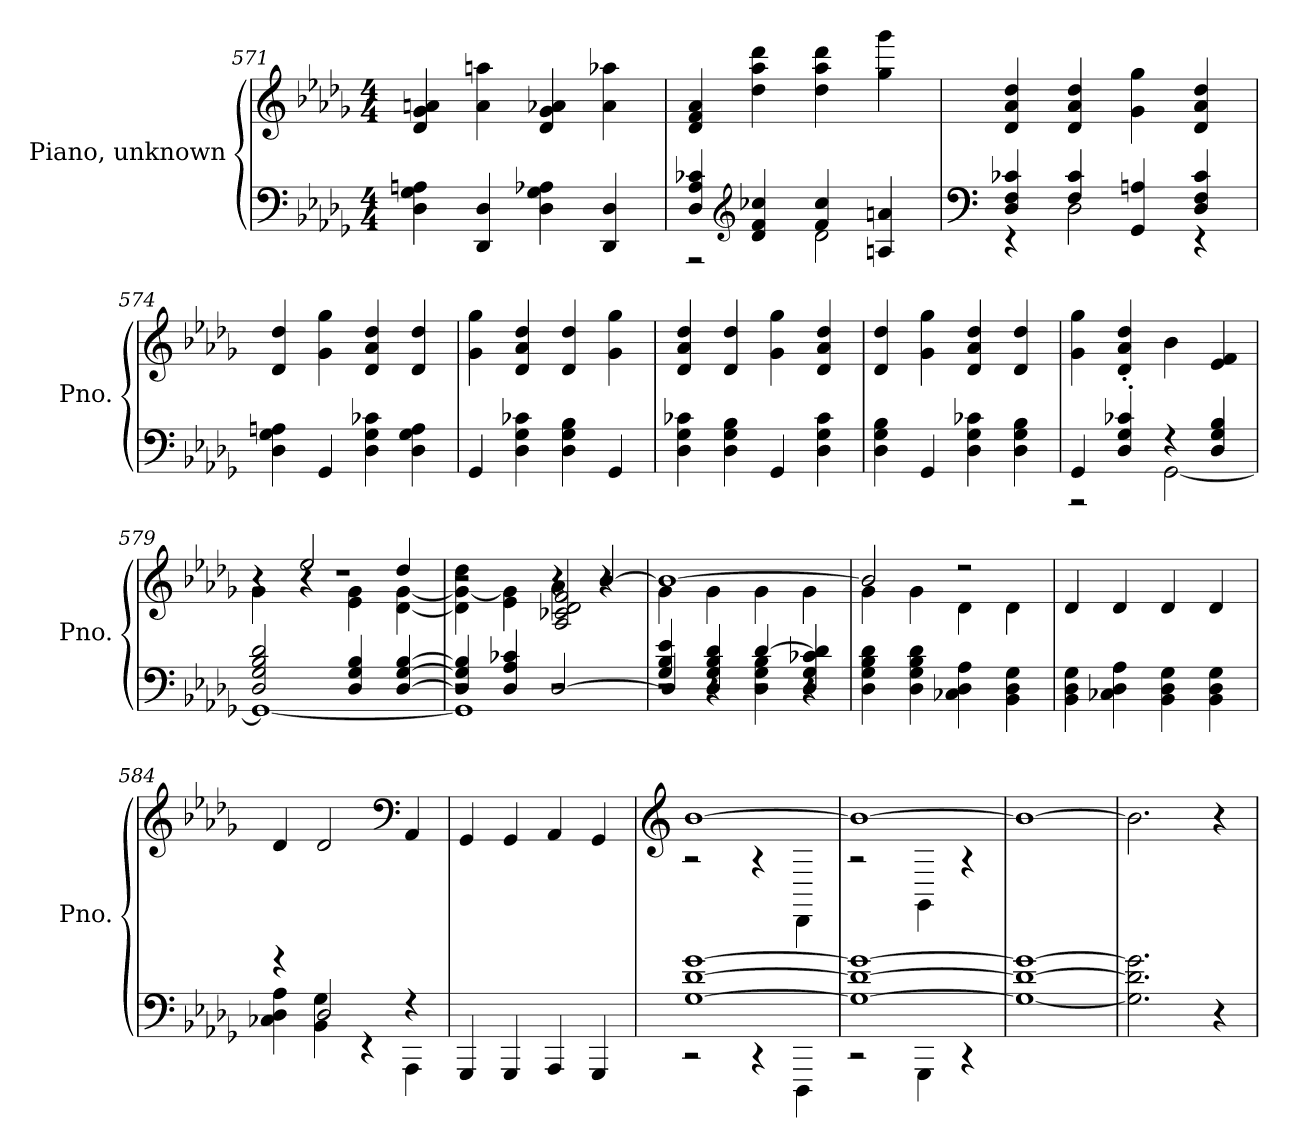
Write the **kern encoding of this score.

**kern	**kern
*part1	*part1
*staff2	*staff1
*I"Piano, unknown	*
*I'Pno.	*
*clefF4	*clefG2
*k[b-e-a-d-g-]	*k[b-e-a-d-g-]
*M4/4	*M4/4
=571	=571
4D-\ 4G-\ 4An\	4d-/ 4g-/ 4an/
4DD-/ 4D-/	4a\ 4aan\
4D-\ 4G-\ 4A-X\	4d-/ 4g-/ 4a-X/
4DD-/ 4D-/	4a-\ 4aa-X\
=572	=572
*^	*
4D-/ 4A-/ 4c-X/	2r	4d-/ 4f/ 4a-/
*clefG2	*	*
4d-/ 4f/ 4cc-X/	.	4dd-\ 4aa-\ 4ddd-\
4f/ 4cc-/	2d-\	4dd-\ 4aa-\ 4ddd-\
4An/ 4an/	.	4gg-\ 4ggg-\
!!LO:LB:g=z
=573	=573	=573
*clefF4	*	*
4D-/ 4F/ 4c-X/	4r	4d-/ 4a-/ 4dd-/
4F/ 4c-/	2D-\	4d-/ 4a-/ 4dd-/
4GG-/ 4An/	.	4g-\ 4gg-\
4D-/ 4F/ 4c-/	4r	4d-/ 4a-/ 4dd-/
*v	*v	*
=574	=574
4D-\ 4G-\ 4An\	4d-/ 4dd-/
4GG-/	4g-\ 4gg-\
4D-\ 4G-\ 4c-X\	4d-/ 4a-/ 4dd-/
4D-\ 4G-\ 4A\	4d-/ 4dd-/
=575	=575
4GG-/	4g-\ 4gg-\
4D-\ 4G-\ 4c-X\	4d-/ 4a-/ 4dd-/
4D-\ 4G-\ 4B-\	4d-/ 4dd-/
4GG-/	4g-\ 4gg-\
=576	=576
4D-\ 4G-\ 4c-X\	4d-/ 4a-/ 4dd-/
4D-\ 4G-\ 4B-\	4d-/ 4dd-/
4GG-/	4g-\ 4gg-\
4D-\ 4G-\ 4c-\	4d-/ 4a-/ 4dd-/
=577	=577
4D-\ 4G-\ 4B-\	4d-/ 4dd-/
4GG-/	4g-\ 4gg-\
4D-\ 4G-\ 4c-X\	4d-/ 4a-/ 4dd-/
4D-\ 4G-\ 4B-\	4d-/ 4dd-/
=578	=578
*^	*
4GG-/	2r	4g-\ 4gg-\
4D-/' 4G-/' 4c-X/'	.	4d-/' 4a-/' 4dd-/'
4r	[2GG-\	4b-\
4D-/ 4G-/ 4B-/	.	4e-/ 4f/
=579	=579	=579
*	*	*^
*	*	*	*^
2D-/ 2G-/ 2B-/ 2d-/	1GG-_	1r	4g-\	4r
.	.	.	4r	2ee-/
4D-/ 4G-/ 4B-/	.	.	4e-\ 4g-\	.
[4D-/ [4G-/ [4B-/	.	.	[4d-\ [4g-\	4dd-/
!!LO:LB:g=z	!!	!!
=580	=580	=580	=580	=580
*	*^	*	*	*
4D-/] 4G-/] 4B-/]	1GG-]	2r	2r	4d-\] 4g-\_ 4dd-\	2r
4D-/ 4A-/ 4c-X/	.	.	.	4e-\ 4g-\]	.
2r	.	[2D-/	4r	4a-\	2A-/ 2c-X/ 2d-/ 2f/
.	.	.	[4b-/	4r	.
*	*	*	*	*v	*v
=581	=581	=581	=581	=581
4G-/ 4B-/ 4e-/	2r	4D-/]	1b-_	4g-\
4D-/ 4G-/ 4B-/ 4d-/	.	4r	.	4g-\
[4d-/	4D-\ 4G-\ 4B-\	2r	.	4g-\
4D-/ 4G-/ 4c-X/ 4d-/]	4r	.	.	4g-\
*v	*v	*v	*	*
=582	=582	=582
4D-\ 4G-\ 4B-\ 4d-\	2b-/]	4g-\
4D-\ 4G-\ 4B-\ 4d-\	.	4g-\
4C-X\ 4D-\ 4A-\	2r	4d-\
4BB-\ 4D-\ 4G-\	.	4d-\
*	*v	*v
=583	=583
4BB-\ 4D-\ 4G-\	4d-/
4C-X\ 4D-\ 4A-\	4d-/
4BB-\ 4D-\ 4G-\	4d-/
4BB-\ 4D-\ 4G-\	4d-/
=584	=584
*^	*
4r	4C-X\ 4D-\ 4A-\	4d-/
2D-/	4BB-\ 4G-\	2d-/
.	4r	.
*	*	*clefF4
4r	4AAA-\	4AA-/
*v	*v	*
=585	=585
4GGG-/	4GG-/
4GGG-/	4GG-/
4AAA-/	4AA-/
4GGG-/	4GG-/
!!LO:LB:g=z
=586	=586
*	*clefG2
*^	*^
[1G- [1d- [1g-	2r	[1b-	2r
.	4r	.	4r
.	4DDD-\	.	4DD-\
=587	=587	=587	=587
1G-_ 1d-_ 1g-_	2r	1b-_	2r
.	4GGG-\	.	4GG-\
.	4r	.	4r
*v	*v	*	*
*	*v	*v
=588	=588
1G-_ 1d-_ 1g-_	1b-_
=589	=589
2.G-\] 2.d-\] 2.g-\]	2.b-\]
4r	4r
=	=
*-	*-
